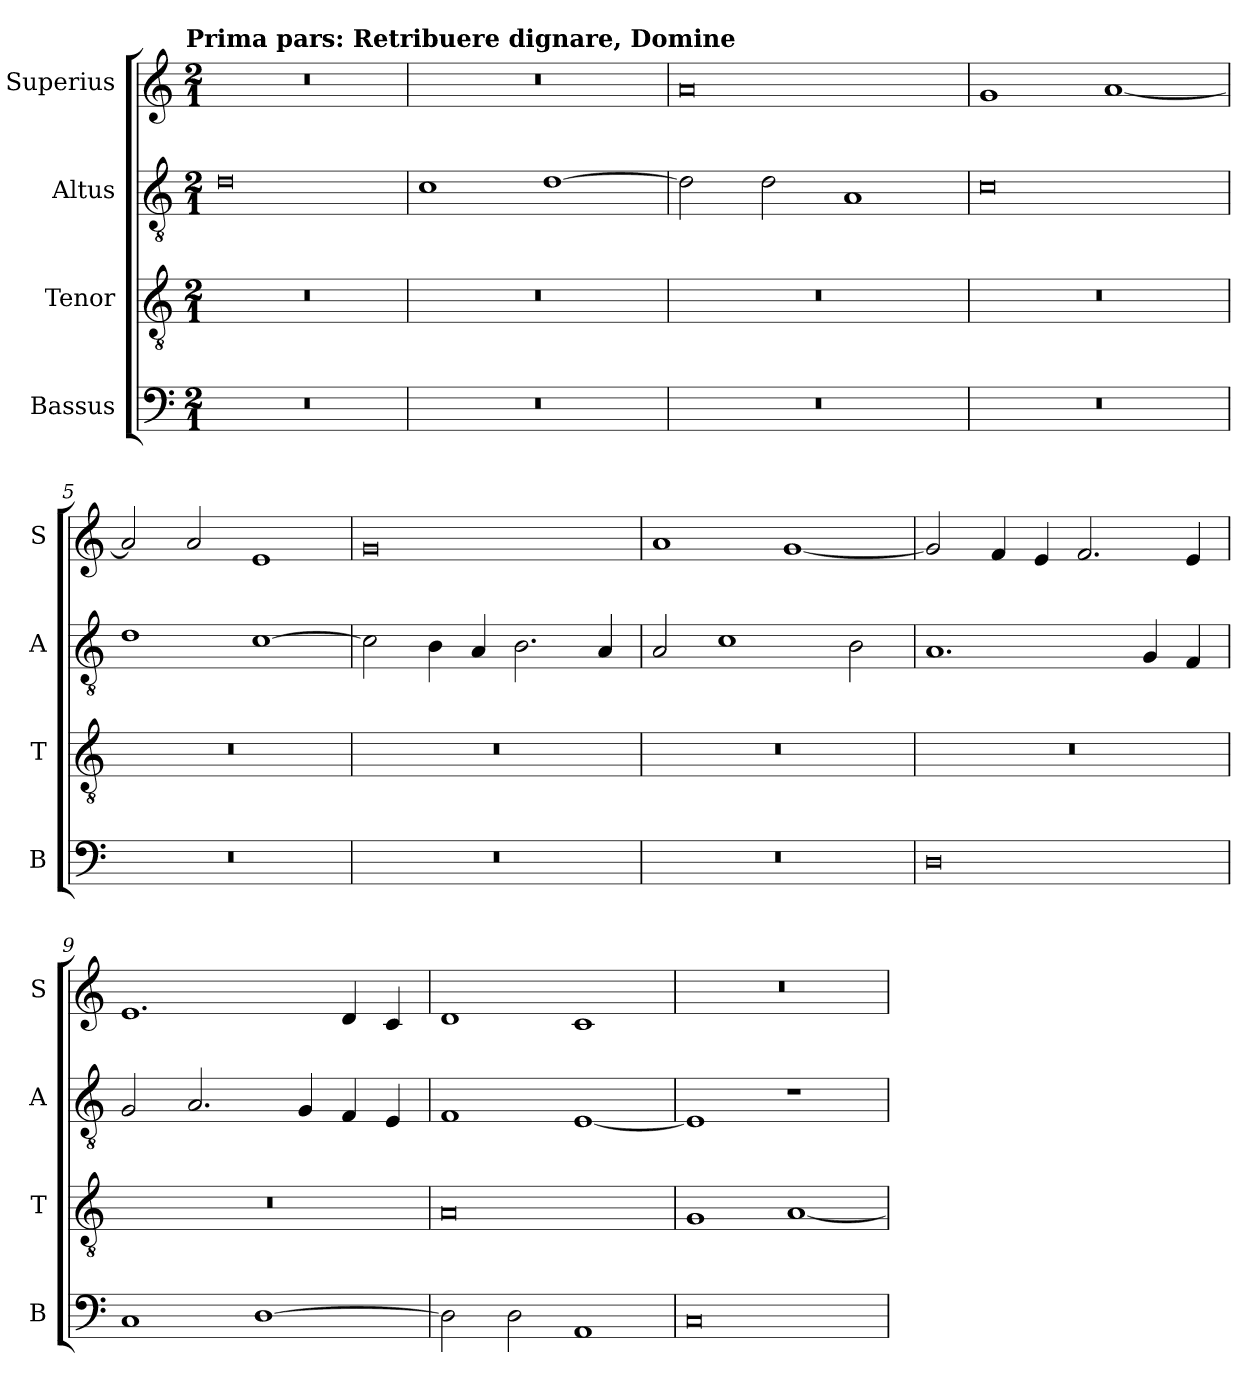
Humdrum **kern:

**kern	**kern	**kern	**kern
*part4	*part3	*part2	*part1
*staff4	*staff3	*staff2	*staff1
*I"Bassus	*I"Tenor	*I"Altus	*I"Superius
*I'B	*I'T	*I'A	*I'S
*clefF4	*clefGv2	*clefGv2	*clefG2
*k[]	*k[]	*k[]	*k[]
*C:	*C:	*C:	*C:
!!LO:TX:omd:t=Prima pars&colon; Retribuere dignare, Domine
*M2/1	*M2/1	*M2/1	*M2/1
=1	=1	=1	=1
0r	0r	0d	0r
=2	=2	=2	=2
0r	0r	1c	0r
.	.	[1d	.
=3	=3	=3	=3
0r	0r	2d]	0a
.	.	2d	.
.	.	1A	.
=4	=4	=4	=4
0r	0r	0c	1g
.	.	.	[1a
=5	=5	=5	=5
0r	0r	1d	2a]
.	.	.	2a
.	.	[1c	1e
=6	=6	=6	=6
0r	0r	2c]	0g
.	.	4B	.
.	.	4A	.
.	.	2.B	.
.	.	4A	.
=7	=7	=7	=7
0r	0r	2A	1a
.	.	1c	.
.	.	.	[1g
.	.	2B	.
=8	=8	=8	=8
0D	0r	1.A	2g]
.	.	.	4f
.	.	.	4e
.	.	.	2.f
.	.	4G	.
.	.	4F	4e
=9	=9	=9	=9
1C	0r	2G	1.e
.	.	2.A	.
[1D	.	.	.
.	.	4G	.
.	.	4F	4d
.	.	4E	4c
=10	=10	=10	=10
2D]	0A	1F	1d
2D	.	.	.
1AA	.	[1E	1c
=11	=11	=11	=11
0C	1G	1E]	0r
.	[1A	1r	.
=	=	=	=
*-	*-	*-	*-
